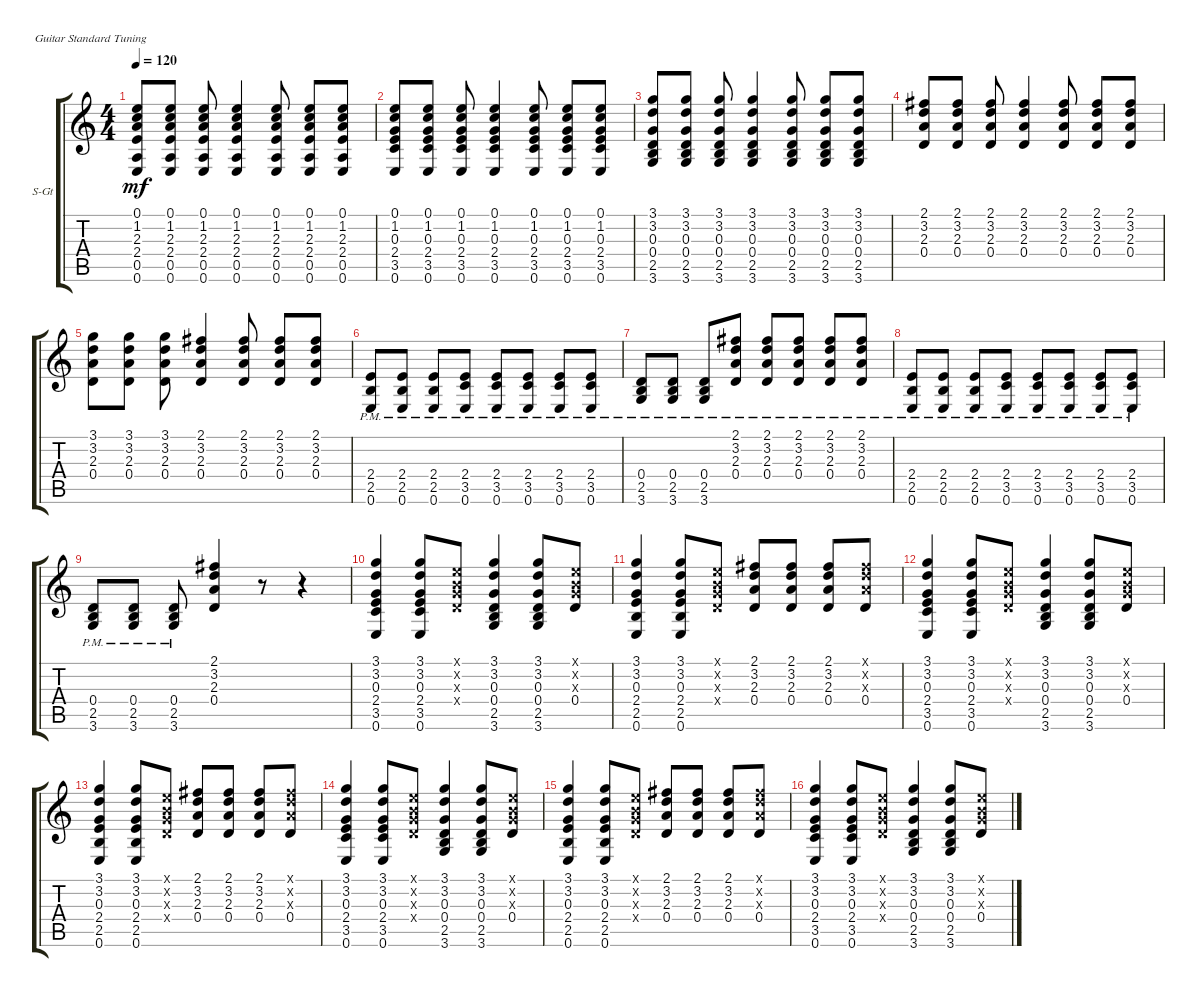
\defaultSystemsLayout 4
\bracketExtendMode groupsimilarinstruments
\firstSystemTrackNameOrientation horizontal
\otherSystemsTrackNameOrientation horizontal
\track ("Steel Guitar" "S-Gt") {instrument acousticguitarsteel}
\staff {score tabs}
\tuning (E4 B3 G3 D3 A2 E2)
\ts (4 4)
\tempo 120
\clef g2
\ks c
(0.1 1.2 2.3 2.4 0.5 0.6).8{dy mf} (0.1 1.2 2.3 2.4 0.5 0.6).8 (0.6 0.5 2.4 2.3 1.2 0.1).8 (0.1 1.2 2.3 2.4 0.5 0.6).4 (0.6 0.5 2.4 2.3 1.2 0.1).8 (0.1 1.2 2.3 2.4 0.5 0.6).8 (0.6 0.5 2.4 2.3 1.2 0.1).8 |
(0.1 1.2 0.3 2.4 3.5 0.6).8 (0.1 1.2 0.3 2.4 3.5 0.6).8 (0.6 3.5 2.4 0.3 1.2 0.1).8 (0.1 1.2 0.3 2.4 3.5 0.6).4 (0.1 1.2 0.3 2.4 3.5 0.6).8 (0.1 1.2 0.3 2.4 3.5 0.6).8 (0.1 1.2 0.3 2.4 3.5 0.6).8 |
(3.6 2.5 0.4 0.3 3.2 3.1).8 (3.1 3.2 0.3 0.4 2.5 3.6).8 (3.6 2.5 0.4 0.3 3.2 3.1).8 (3.1 3.2 0.3 0.4 2.5 3.6).4 (3.1 3.2 0.3 0.4 2.5 3.6).8 (3.6 2.5 0.4 0.3 3.2 3.1).8 (3.1 2.5 3.6 3.2 0.3 0.4).8 |
(2.1 3.2 2.3 0.4).8 (2.1 3.2 2.3 0.4).8 (2.1 3.2 2.3 0.4).8 (2.1 3.2 2.3 0.4).4 (2.1 3.2 2.3 0.4).8 (0.4 2.3 3.2 2.1).8 (2.1 3.2 2.3 0.4).8 |
(3.1 3.2 2.3 0.4).8 (3.1 3.2 2.3 0.4).8 (3.1 3.2 2.3 0.4).8 (2.1 3.2 2.3 0.4).4 (2.1 3.2 2.3 0.4).8 (0.4 2.3 3.2 2.1).8 (2.1 3.2 2.3 0.4).8 |
(0.6{pm} 2.5{pm} 2.4{pm}).8 (2.4{pm} 2.5{pm} 0.6{pm}).8 (0.6{pm} 2.5{pm} 2.4{pm}).8 (2.4{pm} 3.5{pm} 0.6{pm}).8 (2.4{pm} 3.5{pm} 0.6{pm}).8 (0.6{pm} 3.5{pm} 2.4{pm}).8 (2.4{pm} 3.5{pm} 0.6{pm}).8 (0.6{pm} 3.5{pm} 2.4{pm}).8 |
(3.6{pm} 2.5{pm} 0.4{pm}).8 (0.4{pm} 2.5{pm} 3.6{pm}).8 (3.6{pm} 2.5{pm} 0.4{pm}).8 (0.4{pm} 2.3{pm} 3.2{pm} 2.1{pm}).8 (2.1{pm} 3.2{pm} 2.3{pm} 0.4{pm}).8 (0.4{pm} 2.3{pm} 3.2{pm} 2.1{pm}).8 (2.1{pm} 3.2{pm} 2.3{pm} 0.4{pm}).8 (0.4{pm} 2.3{pm} 3.2{pm} 2.1{pm}).8 |
(0.6{pm} 2.5{pm} 2.4{pm}).8 (2.4{pm} 2.5{pm} 0.6{pm}).8 (0.6{pm} 2.5{pm} 2.4{pm}).8 (2.4{pm} 3.5{pm} 0.6{pm}).8 (0.6{pm} 3.5{pm} 2.4{pm}).8 (2.4{pm} 3.5{pm} 0.6{pm}).8 (2.4{pm} 3.5{pm} 0.6{pm}).8 (0.6{pm} 3.5{pm} 2.4{pm}).8 |
(2.5{pm} 0.4{pm} 3.6{pm}).8 (3.6{pm} 2.5{pm} 0.4{pm}).8 (0.4{pm} 2.5{pm} 3.6{pm}).8 (0.4 2.3 3.2 2.1).4 r.8 r.4 |
(0.6 3.5 2.4 0.3 3.2 3.1).4 (3.1 3.2 0.3 2.4 3.5 0.6).8 (0.1{x} 0.2{x} 0.3{x} 0.4{x}).8 (3.6 2.5 0.4 0.3 3.2 3.1).4 (3.1 3.2 0.3 0.4 2.5 3.6).8 (0.1{x} 0.2{x} 0.3{x} 0.4).8 |
(0.6 2.5 2.4 0.3 3.2 3.1).4 (3.1 3.2 0.3 2.4 2.5 0.6).8 (0.1{x} 0.2{x} 0.3{x} 0.4{x}).8 (2.1 3.2 2.3 0.4).8 (2.1 3.2 2.3 0.4).8 (2.1 3.2 2.3 0.4).8 (2.1{x} 3.2{x} 2.3{x} 0.4).8 |
(0.6 3.5 2.4 0.3 3.2 3.1).4 (3.1 3.2 0.3 2.4 3.5 0.6).8 (0.1{x} 0.2{x} 0.3{x} 0.4{x}).8 (3.6 2.5 0.4 0.3 3.2 3.1).4 (3.1 3.2 0.3 0.4 2.5 3.6).8 (0.1{x} 0.2{x} 0.3{x} 0.4).8 |
(0.6 2.5 2.4 0.3 3.2 3.1).4 (3.1 3.2 0.3 2.4 2.5 0.6).8 (0.1{x} 0.2{x} 0.3{x} 0.4{x}).8 (2.1 3.2 2.3 0.4).8 (2.1 3.2 2.3 0.4).8 (2.1 3.2 2.3 0.4).8 (2.1{x} 3.2{x} 2.3{x} 0.4).8 |
(0.6 3.5 2.4 0.3 3.2 3.1).4 (3.1 3.2 0.3 2.4 3.5 0.6).8 (0.1{x} 0.2{x} 0.3{x} 0.4{x}).8 (3.6 2.5 0.4 0.3 3.2 3.1).4 (3.1 3.2 0.3 0.4 2.5 3.6).8 (0.1{x} 0.2{x} 0.3{x} 0.4).8 |
(0.6 2.5 2.4 0.3 3.2 3.1).4 (3.1 3.2 0.3 2.4 2.5 0.6).8 (0.1{x} 0.2{x} 0.3{x} 0.4{x}).8 (2.1 3.2 2.3 0.4).8 (2.1 3.2 2.3 0.4).8 (2.1 3.2 2.3 0.4).8 (2.1{x} 3.2{x} 2.3{x} 0.4).8 |
(0.6 3.5 2.4 0.3 3.2 3.1).4 (3.1 3.2 0.3 2.4 3.5 0.6).8 (0.1{x} 0.2{x} 0.3{x} 0.4{x}).8 (3.6 2.5 0.4 0.3 3.2 3.1).4 (3.1 3.2 0.3 0.4 2.5 3.6).8 (0.1{x} 0.2{x} 0.3{x} 0.4).8
